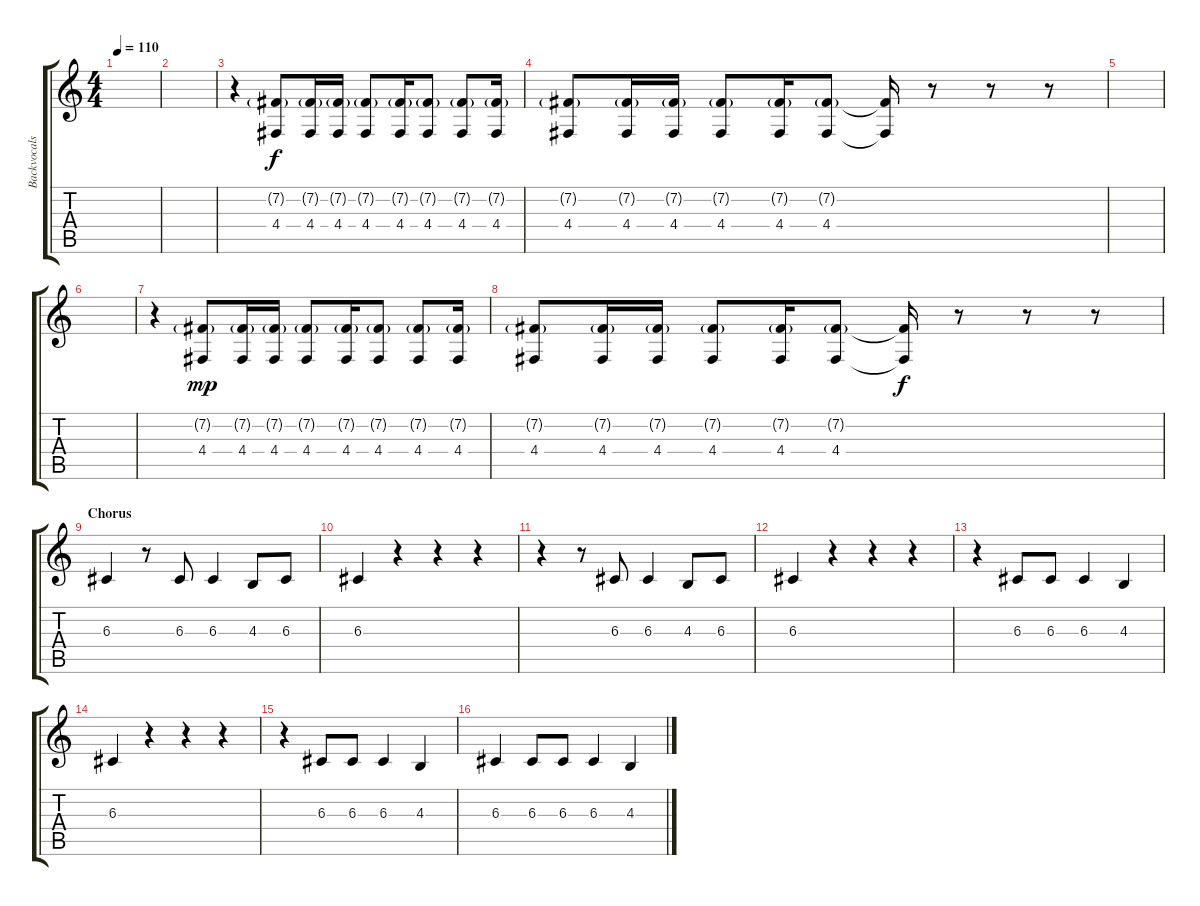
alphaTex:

\track ("Backvocals (Mike Shinoda)" "Backvocals") {instrument harmonica}
\staff {score tabs}
\tuning (E4 B3 G3 D3 A2 E2) {hide}
\ts (4 4)
\tempo 110
\clef g2
\ks c
|
|
r.4{volume 10 instrument electricgrandpiano} (7.2{g} 4.4).8 (7.2{g} 4.4).16 (7.2{g} 4.4).16 (7.2{g} 4.4).8 (7.2{g} 4.4).16 (7.2{g} 4.4).8 (7.2{g} 4.4).8 (7.2{g} 4.4).16 |
(7.2{g} 4.4).8{volume 10 instrument electricgrandpiano} (7.2{g} 4.4).16 (7.2{g} 4.4).16 (7.2{g} 4.4).8 (7.2{g} 4.4).16 (7.2{g} 4.4).8 (7.2{t} 4.4{t}).16{dy f} r.8 r.8 r.8 |
|
|
r.4{volume 10 instrument electricgrandpiano} (7.2{g} 4.4).8{dy mp} (7.2{g} 4.4).16 (7.2{g} 4.4).16 (7.2{g} 4.4).8 (7.2{g} 4.4).16 (7.2{g} 4.4).8 (7.2{g} 4.4).8 (7.2{g} 4.4).16 |
(7.2{g} 4.4).8{volume 10 instrument electricgrandpiano} (7.2{g} 4.4).16 (7.2{g} 4.4).16 (7.2{g} 4.4).8 (7.2{g} 4.4).16 (7.2{g} 4.4).8 (7.2{t} 4.4{t}).16{dy f} r.8 r.8 r.8 |
\section ("" "Chorus")
6.3.4{volume 13 instrument harmonica} r.8 6.3.8 6.3.4 4.3.8 6.3.8 |
6.3.4 r.4 r.4 r.4 |
r.4 r.8 6.3.8 6.3.4 4.3.8 6.3.8 |
6.3.4 r.4 r.4 r.4 |
r.4 6.3.8 6.3.8 6.3.4 4.3.4 |
6.3.4 r.4 r.4 r.4 |
r.4 6.3.8 6.3.8 6.3.4 4.3.4 |
6.3.4 6.3.8 6.3.8 6.3.4 4.3.4
